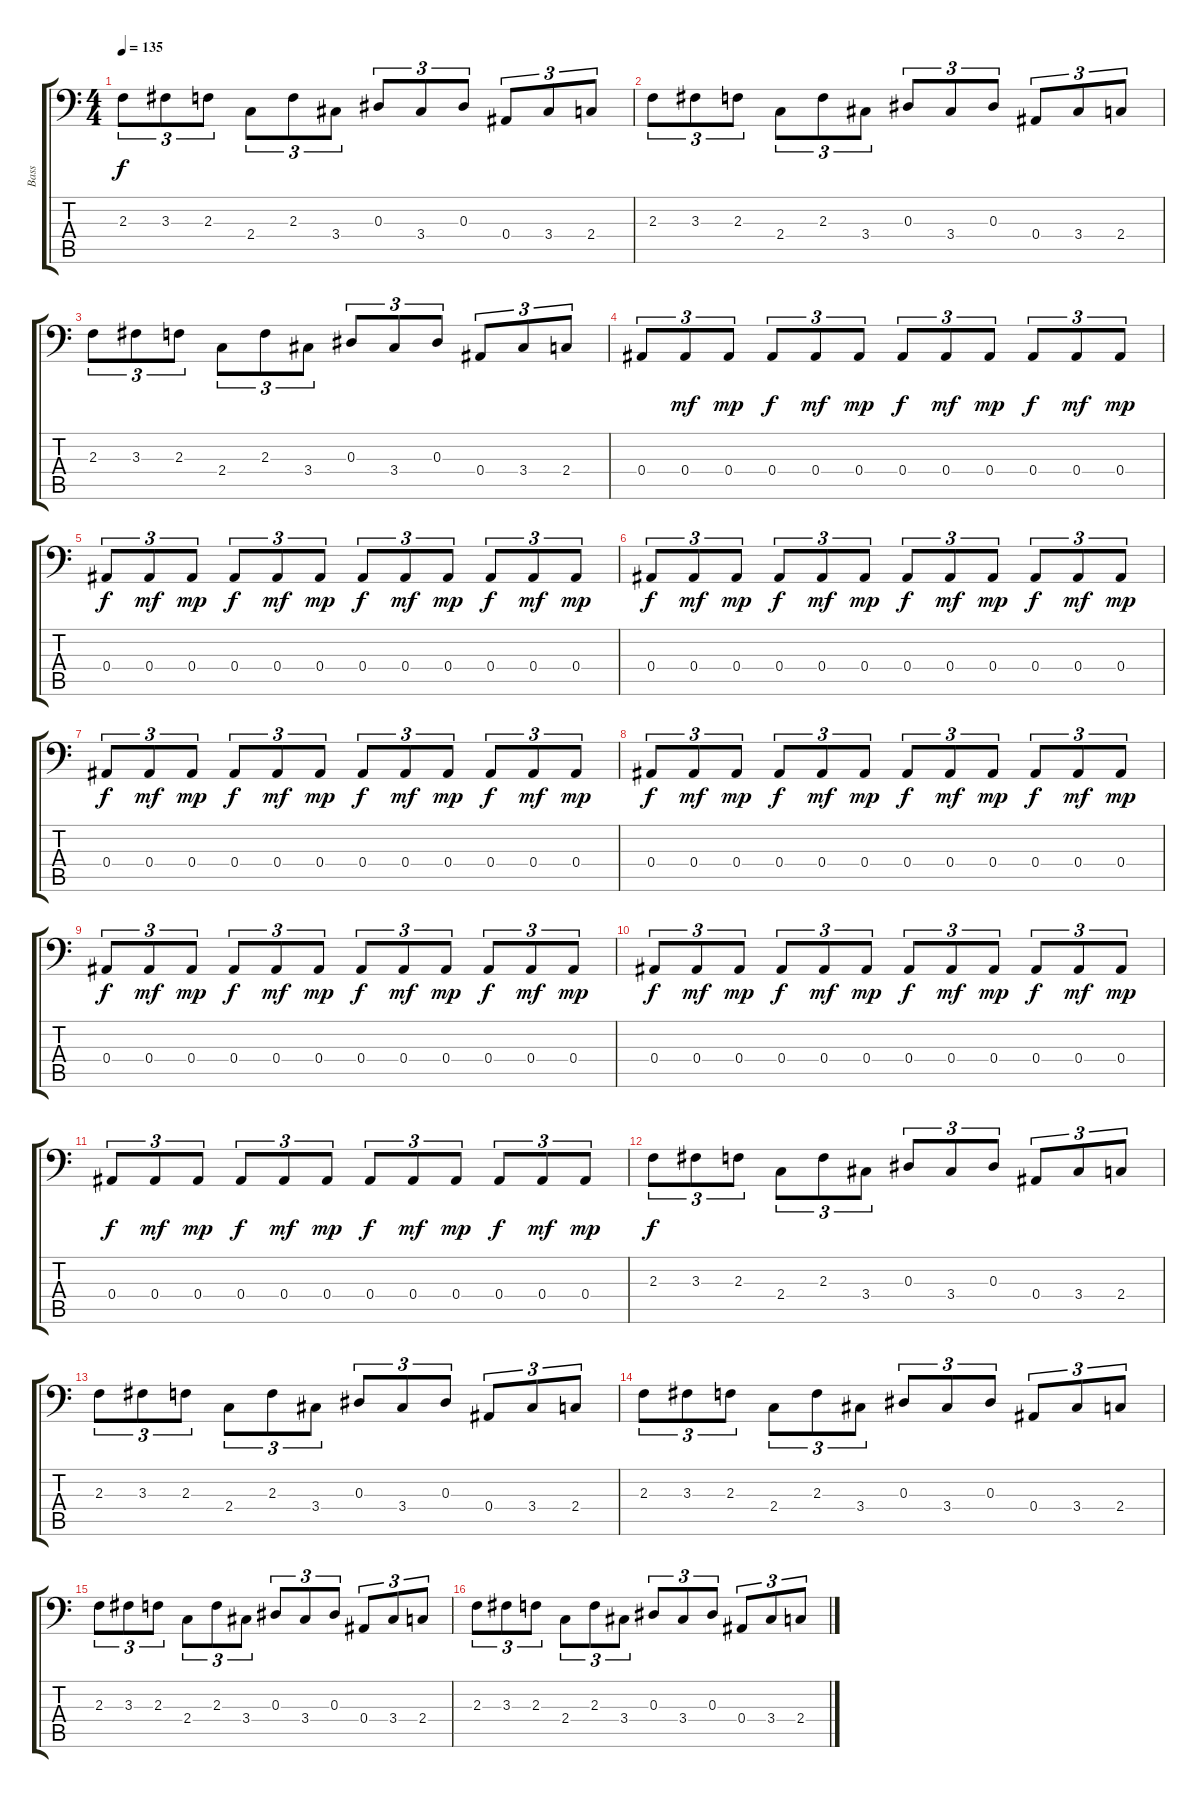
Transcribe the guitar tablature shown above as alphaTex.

\track ("Bass" "Bass") {instrument fretlessbass}
\staff {score tabs}
\tuning (C3 G2 Eb2 Bb1 F1 C1) {hide}
\ts (4 4)
\tempo 135
\clef f4
\ks c
2.3.8{tu (3 2) dy f} 3.3.8{tu (3 2)} 2.3.8{tu (3 2)} 2.4.8{tu (3 2)} 2.3.8{tu (3 2)} 3.4.8{tu (3 2)} 0.3.8{tu (3 2)} 3.4.8{tu (3 2)} 0.3.8{tu (3 2)} 0.4.8{tu (3 2)} 3.4.8{tu (3 2)} 2.4.8{tu (3 2)} |
2.3.8{tu (3 2)} 3.3.8{tu (3 2)} 2.3.8{tu (3 2)} 2.4.8{tu (3 2)} 2.3.8{tu (3 2)} 3.4.8{tu (3 2)} 0.3.8{tu (3 2)} 3.4.8{tu (3 2)} 0.3.8{tu (3 2)} 0.4.8{tu (3 2)} 3.4.8{tu (3 2)} 2.4.8{tu (3 2)} |
2.3.8{tu (3 2)} 3.3.8{tu (3 2)} 2.3.8{tu (3 2)} 2.4.8{tu (3 2)} 2.3.8{tu (3 2)} 3.4.8{tu (3 2)} 0.3.8{tu (3 2)} 3.4.8{tu (3 2)} 0.3.8{tu (3 2)} 0.4.8{tu (3 2)} 3.4.8{tu (3 2)} 2.4.8{tu (3 2)} |
0.4.8{tu (3 2)} 0.4.8{tu (3 2) dy mf} 0.4.8{tu (3 2) dy mp} 0.4.8{tu (3 2) dy f} 0.4.8{tu (3 2) dy mf} 0.4.8{tu (3 2) dy mp} 0.4.8{tu (3 2) dy f} 0.4.8{tu (3 2) dy mf} 0.4.8{tu (3 2) dy mp} 0.4.8{tu (3 2) dy f} 0.4.8{tu (3 2) dy mf} 0.4.8{tu (3 2) dy mp} |
0.4.8{tu (3 2) dy f} 0.4.8{tu (3 2) dy mf} 0.4.8{tu (3 2) dy mp} 0.4.8{tu (3 2) dy f} 0.4.8{tu (3 2) dy mf} 0.4.8{tu (3 2) dy mp} 0.4.8{tu (3 2) dy f} 0.4.8{tu (3 2) dy mf} 0.4.8{tu (3 2) dy mp} 0.4.8{tu (3 2) dy f} 0.4.8{tu (3 2) dy mf} 0.4.8{tu (3 2) dy mp} |
0.4.8{tu (3 2) dy f} 0.4.8{tu (3 2) dy mf} 0.4.8{tu (3 2) dy mp} 0.4.8{tu (3 2) dy f} 0.4.8{tu (3 2) dy mf} 0.4.8{tu (3 2) dy mp} 0.4.8{tu (3 2) dy f} 0.4.8{tu (3 2) dy mf} 0.4.8{tu (3 2) dy mp} 0.4.8{tu (3 2) dy f} 0.4.8{tu (3 2) dy mf} 0.4.8{tu (3 2) dy mp} |
0.4.8{tu (3 2) dy f} 0.4.8{tu (3 2) dy mf} 0.4.8{tu (3 2) dy mp} 0.4.8{tu (3 2) dy f} 0.4.8{tu (3 2) dy mf} 0.4.8{tu (3 2) dy mp} 0.4.8{tu (3 2) dy f} 0.4.8{tu (3 2) dy mf} 0.4.8{tu (3 2) dy mp} 0.4.8{tu (3 2) dy f} 0.4.8{tu (3 2) dy mf} 0.4.8{tu (3 2) dy mp} |
0.4.8{tu (3 2) dy f} 0.4.8{tu (3 2) dy mf} 0.4.8{tu (3 2) dy mp} 0.4.8{tu (3 2) dy f} 0.4.8{tu (3 2) dy mf} 0.4.8{tu (3 2) dy mp} 0.4.8{tu (3 2) dy f} 0.4.8{tu (3 2) dy mf} 0.4.8{tu (3 2) dy mp} 0.4.8{tu (3 2) dy f} 0.4.8{tu (3 2) dy mf} 0.4.8{tu (3 2) dy mp} |
0.4.8{tu (3 2) dy f} 0.4.8{tu (3 2) dy mf} 0.4.8{tu (3 2) dy mp} 0.4.8{tu (3 2) dy f} 0.4.8{tu (3 2) dy mf} 0.4.8{tu (3 2) dy mp} 0.4.8{tu (3 2) dy f} 0.4.8{tu (3 2) dy mf} 0.4.8{tu (3 2) dy mp} 0.4.8{tu (3 2) dy f} 0.4.8{tu (3 2) dy mf} 0.4.8{tu (3 2) dy mp} |
0.4.8{tu (3 2) dy f} 0.4.8{tu (3 2) dy mf} 0.4.8{tu (3 2) dy mp} 0.4.8{tu (3 2) dy f} 0.4.8{tu (3 2) dy mf} 0.4.8{tu (3 2) dy mp} 0.4.8{tu (3 2) dy f} 0.4.8{tu (3 2) dy mf} 0.4.8{tu (3 2) dy mp} 0.4.8{tu (3 2) dy f} 0.4.8{tu (3 2) dy mf} 0.4.8{tu (3 2) dy mp} |
0.4.8{tu (3 2) dy f} 0.4.8{tu (3 2) dy mf} 0.4.8{tu (3 2) dy mp} 0.4.8{tu (3 2) dy f} 0.4.8{tu (3 2) dy mf} 0.4.8{tu (3 2) dy mp} 0.4.8{tu (3 2) dy f} 0.4.8{tu (3 2) dy mf} 0.4.8{tu (3 2) dy mp} 0.4.8{tu (3 2) dy f} 0.4.8{tu (3 2) dy mf} 0.4.8{tu (3 2) dy mp} |
2.3.8{tu (3 2) dy f} 3.3.8{tu (3 2)} 2.3.8{tu (3 2)} 2.4.8{tu (3 2)} 2.3.8{tu (3 2)} 3.4.8{tu (3 2)} 0.3.8{tu (3 2)} 3.4.8{tu (3 2)} 0.3.8{tu (3 2)} 0.4.8{tu (3 2)} 3.4.8{tu (3 2)} 2.4.8{tu (3 2)} |
2.3.8{tu (3 2)} 3.3.8{tu (3 2)} 2.3.8{tu (3 2)} 2.4.8{tu (3 2)} 2.3.8{tu (3 2)} 3.4.8{tu (3 2)} 0.3.8{tu (3 2)} 3.4.8{tu (3 2)} 0.3.8{tu (3 2)} 0.4.8{tu (3 2)} 3.4.8{tu (3 2)} 2.4.8{tu (3 2)} |
2.3.8{tu (3 2)} 3.3.8{tu (3 2)} 2.3.8{tu (3 2)} 2.4.8{tu (3 2)} 2.3.8{tu (3 2)} 3.4.8{tu (3 2)} 0.3.8{tu (3 2)} 3.4.8{tu (3 2)} 0.3.8{tu (3 2)} 0.4.8{tu (3 2)} 3.4.8{tu (3 2)} 2.4.8{tu (3 2)} |
2.3.8{tu (3 2)} 3.3.8{tu (3 2)} 2.3.8{tu (3 2)} 2.4.8{tu (3 2)} 2.3.8{tu (3 2)} 3.4.8{tu (3 2)} 0.3.8{tu (3 2)} 3.4.8{tu (3 2)} 0.3.8{tu (3 2)} 0.4.8{tu (3 2)} 3.4.8{tu (3 2)} 2.4.8{tu (3 2)} |
2.3.8{tu (3 2)} 3.3.8{tu (3 2)} 2.3.8{tu (3 2)} 2.4.8{tu (3 2)} 2.3.8{tu (3 2)} 3.4.8{tu (3 2)} 0.3.8{tu (3 2)} 3.4.8{tu (3 2)} 0.3.8{tu (3 2)} 0.4.8{tu (3 2)} 3.4.8{tu (3 2)} 2.4.8{tu (3 2)}
